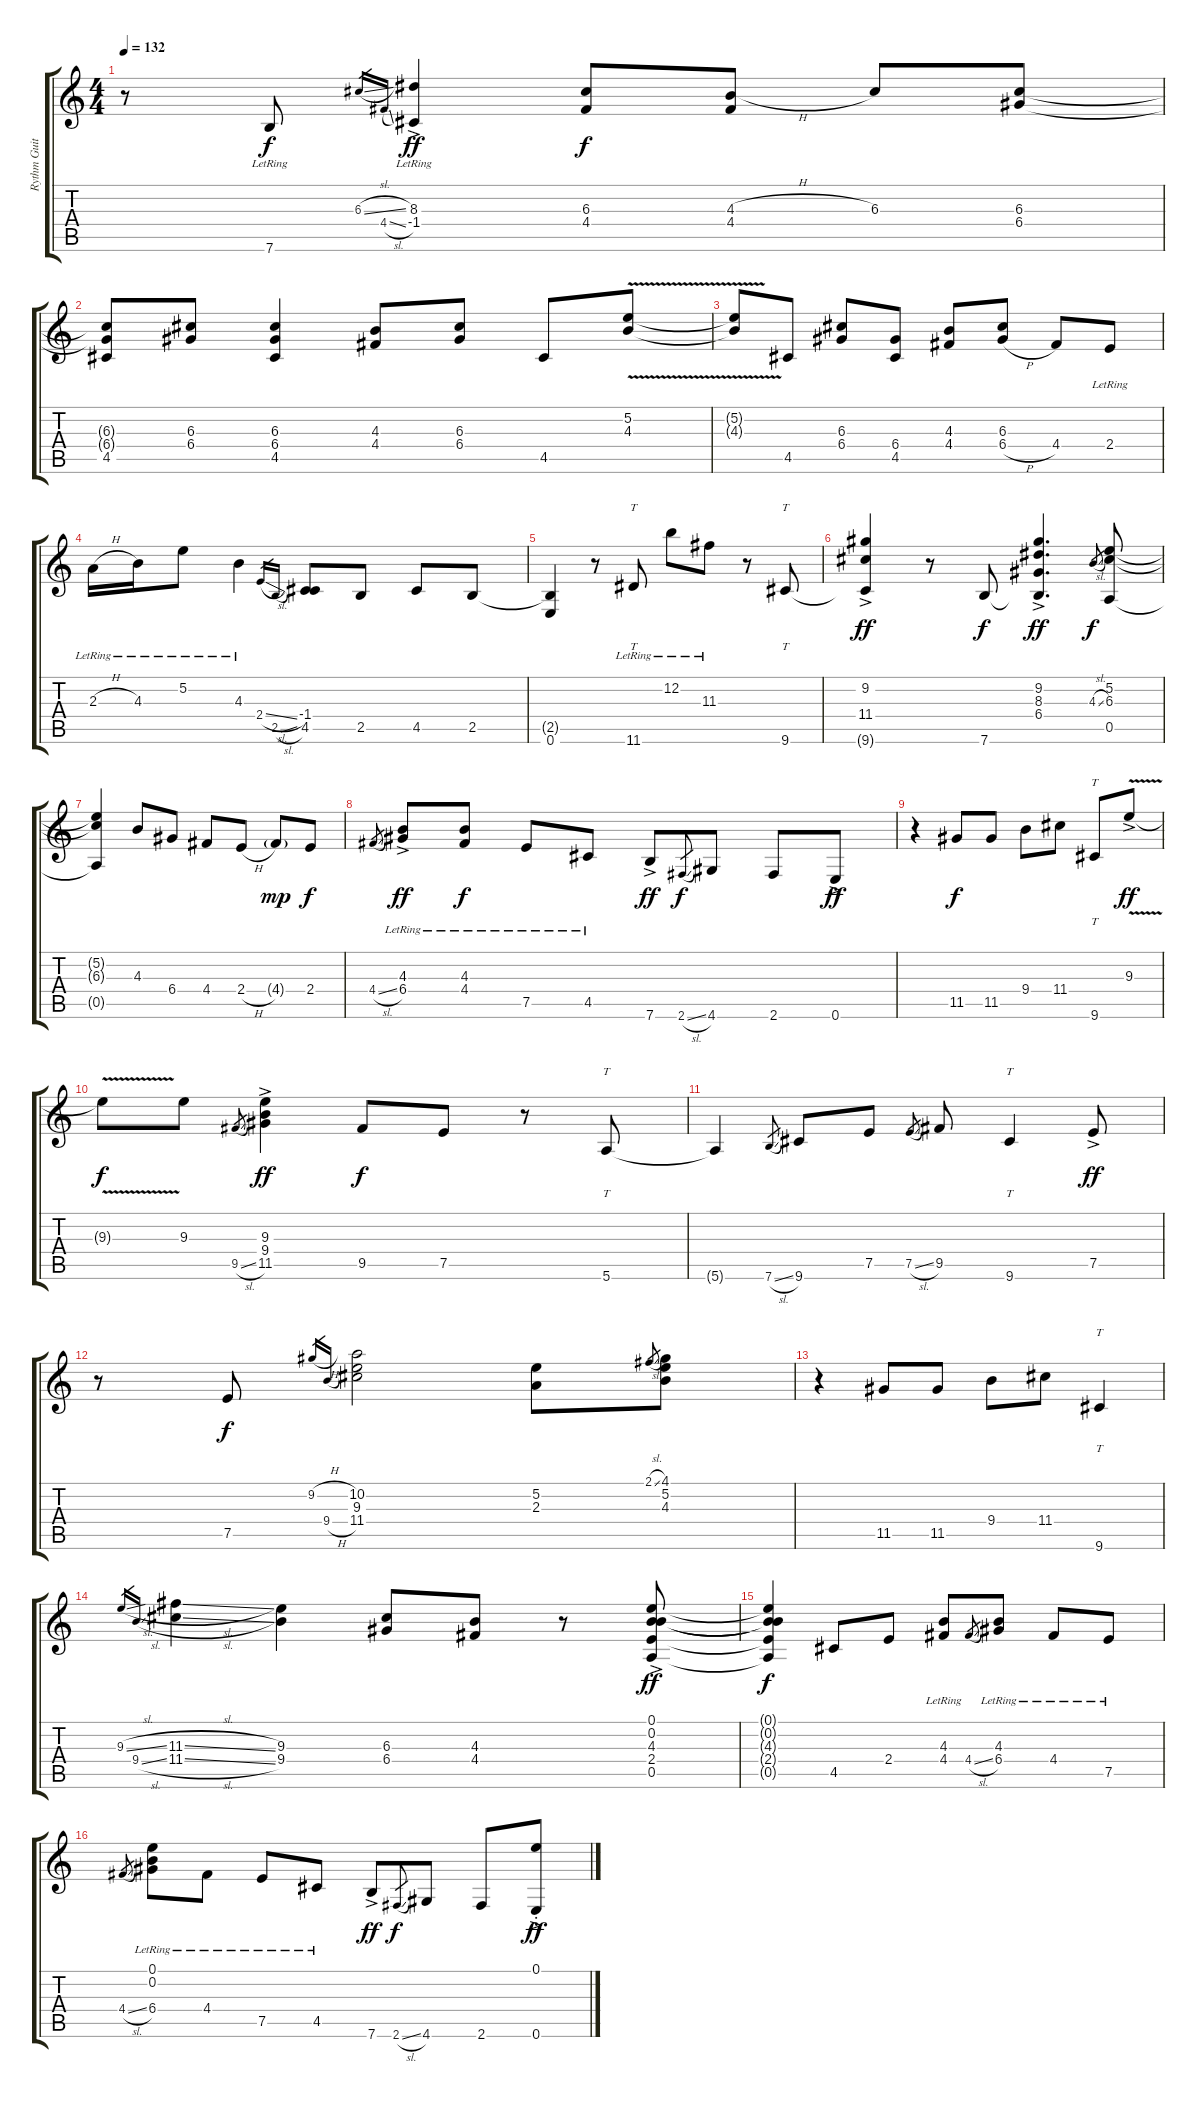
\track ("Rythm Guitar " "Rythm Guit") {instrument electricguitarclean}
\staff {score tabs}
\tuning (E4 B3 G3 D3 A2 E2) {hide}
\ts (4 4)
\tempo 132
\clef g2
\ks c
r.8{dy f} 7.6{lr}.8 6.3{sl}.16{gr} 4.4{sl}.16{gr} (8.3{ac lr} -1.4).4{dy ff} (6.3 4.4).8{dy f} (4.3{h} 4.4).8 6.3.8 (6.3 6.4).8 |
(6.3{t} 6.4{t} 4.5).8 (6.3 6.4).8 (6.3 6.4 4.5).4 (4.3 4.4).8 (6.3 6.4).8 4.5.8 (5.2 4.3{v}).8 |
(5.2{t} 4.3{t}).8 4.5.8 (6.3 6.4).8 (6.4 4.5).8 (4.3 4.4).8 (6.3 6.4{h}).8 4.4.8 2.4{lr}.8 |
2.3{h lr}.16 4.3{lr}.16 5.2{lr}.8 4.3{lr}.4 2.4{sl}.16{gr} 2.5{sl}.16{gr} (-1.4 4.5).8 2.5.8 4.5.8 2.5.8 |
(2.5{t} 0.6).4 r.8 11.6{lr}.8{tt} 12.2{lr}.8 11.3{lr}.8 r.8 9.6.8{tt} |
(9.2 11.4{ac} 9.6{t}).4{dy ff} r.8 7.6.8{dy f} (9.2 8.3 6.4{ac} 7.6{t}).4{d dy ff} 4.3{sl}.8{gr dy f} (5.2 6.3 0.5).8 |
(5.2{t} 6.3{t} 0.5{t}).4 4.3.8 6.4.8 4.4.8 2.4{h}.8 4.4{g}.8{dy mp} 2.4.8{dy f} |
4.4{sl}.8{gr} (4.3 6.4{ac lr}).8{dy ff} (4.3 4.4{lr}).8{dy f} 7.5{lr}.8 4.5{lr}.8 7.6{ac}.8{dy ff} 2.6{sl}.8{gr dy f} 4.6.8 2.6.8 0.6{ac}.8{dy ff} |
r.4 11.5.8{dy f} 11.5.8 9.4.8 11.4.8 9.6.8{tt} 9.3{v ac}.8{dy ff} |
9.3{t}.8{dy f} 9.3.8 9.5{sl}.8{gr} (9.3 9.4 11.5{ac}).4{dy ff} 9.5.8{dy f} 7.5.8 r.8 5.6.8{tt} |
5.6{t}.4 7.6{sl}.8{gr} 9.6.8 7.5.8 7.5{sl}.8{gr} 9.5.8 9.6.4{tt} 7.5{ac}.8{dy ff} |
r.8 7.5.8{dy f} 9.2{h}.16{gr} 9.4{h}.16{gr} (10.2 9.3 11.4).2 (5.2 2.3).8 2.1{sl}.8{gr} (4.1 5.2 4.3).8 |
r.4 11.5.8 11.5.8 9.4.8 11.4.8 9.6.4{tt} |
9.3{sl}.16{gr} 9.4{sl}.16{gr} (11.3{sl} 11.4{sl}).4 (9.3 9.4).4 (6.3 6.4).8 (4.3 4.4).8 r.8 (0.1 0.2 4.3{ac} 2.4 0.5).8{dy ff} |
(0.1{t} 0.2{t} 4.3{t} 2.4{t} 0.5{t}).4{dy f} 4.5.8 2.4.8 (4.3 4.4{lr}).8 4.4{sl}.8{gr} (4.3 6.4{lr}).8 4.4{lr}.8 7.5{lr}.8 |
4.4{sl}.8{gr} (0.1 0.2{lr} 6.4).8 4.4{lr}.8 7.5{lr}.8 4.5{lr}.8 7.6{ac}.8{dy ff} 2.6{sl}.8{gr dy f} 4.6.8 2.6.8 (0.1{ac st} 0.6).8{dy ff}
